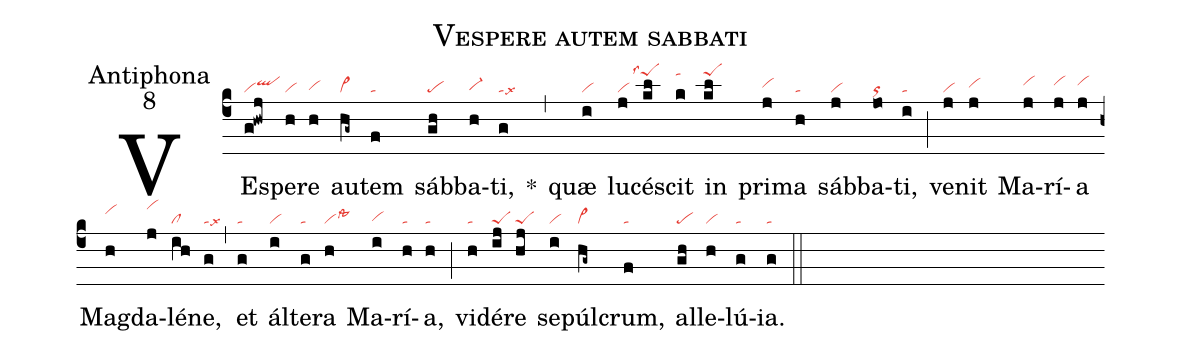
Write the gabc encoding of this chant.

name:Vespere autem sabbati;
office-part:Antiphona;
mode:8;
nabc-lines:1;
%%
(c4)
VE(g!hwj|viqlhi)spe(h|vi)re(h|vihg) au(hg~|vi>)tem(f|ta) sáb(gh|pe)ba(h|vi-hg)ti,(g|talsx6) *(,)
quæ(i|vi) lu(j|vi)cé(kl|```peShmlss4)scit(k|tahm) in(kl|peShm) pri(j|vihh)ma(h|ta) sáb(j|vi)ba(jo|or)ti,(i|ta) (;)
ve(j|vi)nit(j|vihh) Ma(j|vihi)rí(j|vihi)a(j|vihi) Mag(h|vihj)da(j|vihl)lé(ih|cl)ne,(g|talsx6) (,)
et(g|ta) ál(i|vi)te(g|ta)ra(h|vilssta3) Ma(i|vihg)rí(h|ta)a,(h|ta) (;)
vi(h|ta)dé(ij|peS)re(hj|peS) se(i|vi)púl(hg~|vi>)crum,(f|ta) al(gh|pe)le(h|vi)lú(g|ta)ia.(g|ta) (::)
